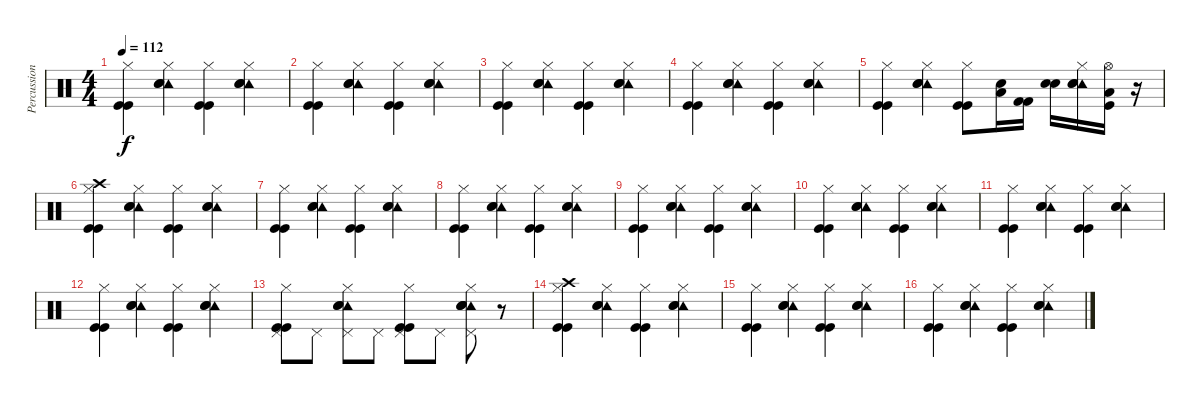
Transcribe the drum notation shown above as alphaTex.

\track ("Percussion" "Percussion") {instrument percussion}
\staff {score}
\articulation defaults
\ts (4 4)
\tempo 112
\clef neutral
\ks c
("Hi-Hat (closed)" "Kick (hit)" "Kick (hit)").4{dy f} ("Tambourine (hit)" "Hi-Hat (closed)" "Electric Snare (hit)" "Electric Snare (hit)").4 ("Hi-Hat (closed)" "Kick (hit)" "Kick (hit)").4 ("Tambourine (hit)" "Hi-Hat (closed)" "Electric Snare (hit)" "Electric Snare (hit)").4 |
("Hi-Hat (closed)" "Kick (hit)" "Kick (hit)").4 ("Tambourine (hit)" "Hi-Hat (closed)" "Electric Snare (hit)" "Electric Snare (hit)").4 ("Hi-Hat (closed)" "Kick (hit)" "Kick (hit)").4 ("Tambourine (hit)" "Hi-Hat (closed)" "Electric Snare (hit)" "Electric Snare (hit)").4 |
("Hi-Hat (closed)" "Kick (hit)" "Kick (hit)").4 ("Tambourine (hit)" "Hi-Hat (closed)" "Electric Snare (hit)" "Electric Snare (hit)").4 ("Hi-Hat (closed)" "Kick (hit)" "Kick (hit)").4 ("Tambourine (hit)" "Hi-Hat (closed)" "Electric Snare (hit)" "Electric Snare (hit)").4 |
("Hi-Hat (closed)" "Kick (hit)" "Kick (hit)").4 ("Tambourine (hit)" "Hi-Hat (closed)" "Electric Snare (hit)" "Electric Snare (hit)").4 ("Hi-Hat (closed)" "Kick (hit)" "Kick (hit)").4 ("Tambourine (hit)" "Hi-Hat (closed)" "Electric Snare (hit)" "Electric Snare (hit)").4 |
("Hi-Hat (closed)" "Kick (hit)" "Kick (hit)").4 ("Tambourine (hit)" "Hi-Hat (closed)" "Electric Snare (hit)" "Electric Snare (hit)").4 ("Hi-Hat (closed)" "Kick (hit)" "Kick (hit)").8 ("Low Tom (hit)" "Electric Snare (hit)").16 ("Kick (hit) 2" "Kick (hit) 2").16 ("Electric Snare (hit)" "Electric Snare (hit)").16 ("Tambourine (hit)" "Hi-Hat (closed)" "Electric Snare (hit)" "Electric Snare (hit)").16 ("Hi-Hat (open)" "Low Tom (hit)" "Kick (hit)").16 r.16 |
("Crash high (hit)" "Hi-Hat (closed)" "Kick (hit)" "Kick (hit)").4 ("Tambourine (hit)" "Hi-Hat (closed)" "Electric Snare (hit)" "Electric Snare (hit)").4 ("Hi-Hat (closed)" "Kick (hit)" "Kick (hit)").4 ("Tambourine (hit)" "Hi-Hat (closed)" "Electric Snare (hit)" "Electric Snare (hit)").4 |
("Hi-Hat (closed)" "Kick (hit)" "Kick (hit)").4 ("Tambourine (hit)" "Hi-Hat (closed)" "Electric Snare (hit)" "Electric Snare (hit)").4 ("Hi-Hat (closed)" "Kick (hit)" "Kick (hit)").4 ("Tambourine (hit)" "Hi-Hat (closed)" "Electric Snare (hit)" "Electric Snare (hit)").4 |
("Hi-Hat (closed)" "Kick (hit)" "Kick (hit)").4 ("Tambourine (hit)" "Hi-Hat (closed)" "Electric Snare (hit)" "Electric Snare (hit)").4 ("Hi-Hat (closed)" "Kick (hit)" "Kick (hit)").4 ("Tambourine (hit)" "Hi-Hat (closed)" "Electric Snare (hit)" "Electric Snare (hit)").4 |
("Hi-Hat (closed)" "Kick (hit)" "Kick (hit)").4 ("Tambourine (hit)" "Hi-Hat (closed)" "Electric Snare (hit)" "Electric Snare (hit)").4 ("Hi-Hat (closed)" "Kick (hit)" "Kick (hit)").4 ("Tambourine (hit)" "Hi-Hat (closed)" "Electric Snare (hit)" "Electric Snare (hit)").4 |
("Hi-Hat (closed)" "Kick (hit)" "Kick (hit)").4 ("Tambourine (hit)" "Hi-Hat (closed)" "Electric Snare (hit)" "Electric Snare (hit)").4 ("Hi-Hat (closed)" "Kick (hit)" "Kick (hit)").4 ("Tambourine (hit)" "Hi-Hat (closed)" "Electric Snare (hit)" "Electric Snare (hit)").4 |
("Hi-Hat (closed)" "Kick (hit)" "Kick (hit)").4 ("Tambourine (hit)" "Hi-Hat (closed)" "Electric Snare (hit)" "Electric Snare (hit)").4 ("Hi-Hat (closed)" "Kick (hit)" "Kick (hit)").4 ("Tambourine (hit)" "Hi-Hat (closed)" "Electric Snare (hit)" "Electric Snare (hit)").4 |
("Hi-Hat (closed)" "Kick (hit)" "Kick (hit)").4 ("Tambourine (hit)" "Hi-Hat (closed)" "Electric Snare (hit)" "Electric Snare (hit)").4 ("Hi-Hat (closed)" "Kick (hit)" "Kick (hit)").4 ("Tambourine (hit)" "Hi-Hat (closed)" "Electric Snare (hit)" "Electric Snare (hit)").4 |
("Pedal Hi-Hat (hit)" "Hi-Hat (closed)" "Kick (hit)" "Kick (hit)").8 "Pedal Hi-Hat (hit)".8 ("Tambourine (hit)" "Hi-Hat (closed)" "Electric Snare (hit)" "Pedal Hi-Hat (hit)" "Electric Snare (hit)").8 "Pedal Hi-Hat (hit)".8 ("Pedal Hi-Hat (hit)" "Hi-Hat (closed)" "Kick (hit)" "Kick (hit)").8 "Pedal Hi-Hat (hit)".8 ("Tambourine (hit)" "Hi-Hat (closed)" "Electric Snare (hit)" "Pedal Hi-Hat (hit)" "Electric Snare (hit)" "Snare (hit) 2").8 r.8 |
("Crash high (hit)" "Hi-Hat (closed)" "Kick (hit)" "Kick (hit)").4 ("Tambourine (hit)" "Hi-Hat (closed)" "Electric Snare (hit)" "Electric Snare (hit)").4 ("Hi-Hat (closed)" "Kick (hit)" "Kick (hit)").4 ("Tambourine (hit)" "Hi-Hat (closed)" "Electric Snare (hit)" "Electric Snare (hit)").4 |
("Hi-Hat (closed)" "Kick (hit)" "Kick (hit)").4 ("Tambourine (hit)" "Hi-Hat (closed)" "Electric Snare (hit)" "Electric Snare (hit)").4 ("Hi-Hat (closed)" "Kick (hit)" "Kick (hit)").4 ("Tambourine (hit)" "Hi-Hat (closed)" "Electric Snare (hit)" "Electric Snare (hit)").4 |
("Hi-Hat (closed)" "Kick (hit)" "Kick (hit)").4 ("Tambourine (hit)" "Hi-Hat (closed)" "Electric Snare (hit)" "Electric Snare (hit)").4 ("Hi-Hat (closed)" "Kick (hit)" "Kick (hit)").4 ("Tambourine (hit)" "Hi-Hat (closed)" "Electric Snare (hit)" "Electric Snare (hit)").4
